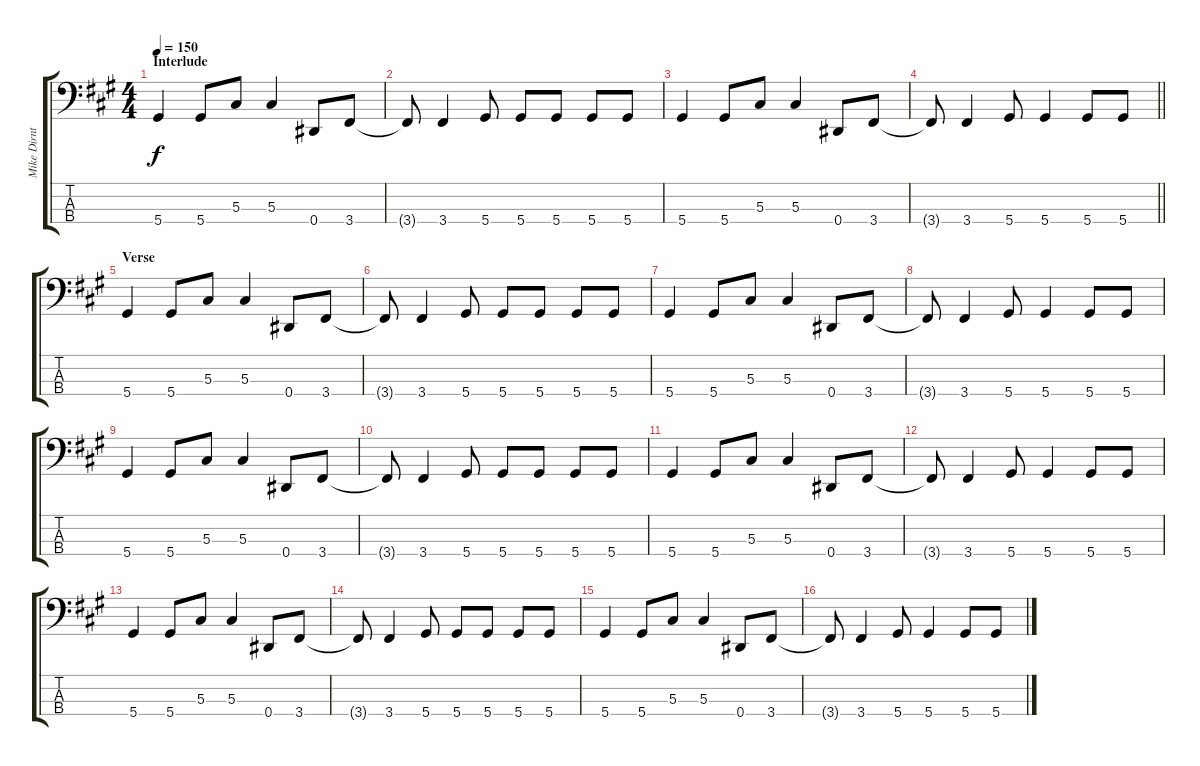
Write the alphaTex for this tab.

\track ("Mike Dirnt (Bass)" "Mike Dirnt") {instrument electricbassfinger}
\staff {score tabs}
\tuning (Gb2 Db2 Ab1 Eb1) {hide}
\ts (4 4)
\section ("" "Interlude")
\tempo 150
\clef f4
\ks a
5.4.4{dy f} 5.4.8 5.3.8 5.3.4 0.4.8 3.4.8 |
3.4{t}.8 3.4.4 5.4.8 5.4.8 5.4.8 5.4.8 5.4.8 |
5.4.4 5.4.8 5.3.8 5.3.4 0.4.8 3.4.8 |
\barLineRight lightlight
3.4{t}.8 3.4.4 5.4.8 5.4.4 5.4.8 5.4.8 |
\section ("" "Verse")
5.4.4 5.4.8 5.3.8 5.3.4 0.4.8 3.4.8 |
3.4{t}.8 3.4.4 5.4.8 5.4.8 5.4.8 5.4.8 5.4.8 |
5.4.4 5.4.8 5.3.8 5.3.4 0.4.8 3.4.8 |
3.4{t}.8 3.4.4 5.4.8 5.4.4 5.4.8 5.4.8 |
5.4.4 5.4.8 5.3.8 5.3.4 0.4.8 3.4.8 |
3.4{t}.8 3.4.4 5.4.8 5.4.8 5.4.8 5.4.8 5.4.8 |
5.4.4 5.4.8 5.3.8 5.3.4 0.4.8 3.4.8 |
3.4{t}.8 3.4.4 5.4.8 5.4.4 5.4.8 5.4.8 |
5.4.4 5.4.8 5.3.8 5.3.4 0.4.8 3.4.8 |
3.4{t}.8 3.4.4 5.4.8 5.4.8 5.4.8 5.4.8 5.4.8 |
5.4.4 5.4.8 5.3.8 5.3.4 0.4.8 3.4.8 |
3.4{t}.8 3.4.4 5.4.8 5.4.4 5.4.8 5.4.8
